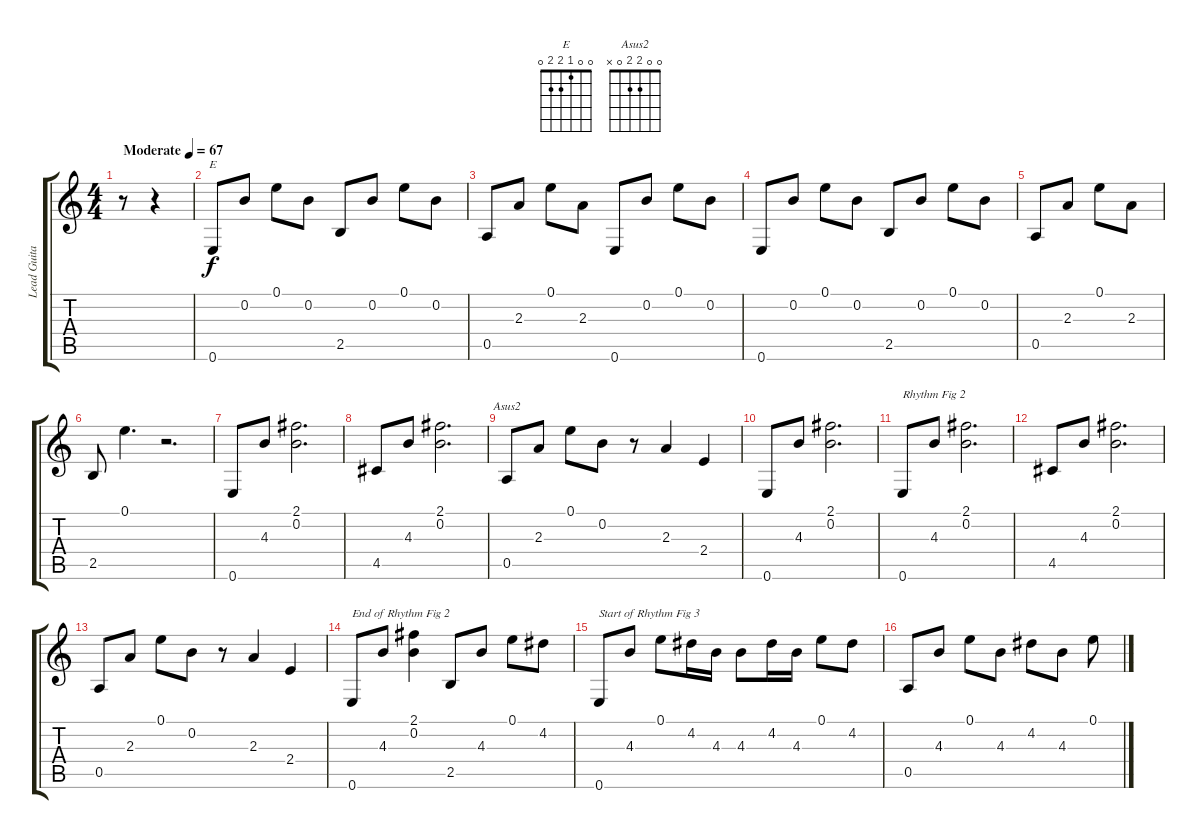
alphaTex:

\track ("Lead Guitar - Vivian Campbell" "Lead Guita") {solo instrument overdrivenguitar}
\staff {score tabs}
\tuning (E4 B3 G3 D3 A2 E2) {hide}
\chord ("E" 0 0 1 2 2 0)
\chord ("Asus2" 0 0 2 2 0 x)
\ts (4 4)
\tempo (67 "Moderate")
\clef g2
\ks c
r.8{dy f instrument overdrivenguitar} r.4 |
0.6.8{ch "E"} 0.2.8 0.1.8 0.2.8 2.5.8 0.2.8 0.1.8 0.2.8 |
0.5.8 2.3.8 0.1.8 2.3.8 0.6.8 0.2.8 0.1.8 0.2.8 |
0.6.8 0.2.8 0.1.8 0.2.8 2.5.8 0.2.8 0.1.8 0.2.8 |
0.5.8 2.3.8 0.1.8 2.3.8 |
2.5.8 0.1.4{d} r.2{d} |
0.6.8 4.3.8 (2.1 0.2).2{d} |
4.5.8 4.3.8 (2.1 0.2).2{d} |
0.5.8{ch "Asus2"} 2.3.8 0.1.8 0.2.8 r.8 2.3.4 2.4.4 |
0.6.8 4.3.8 (2.1 0.2).2{d} |
0.6.8{txt "Rhythm Fig 2"} 4.3.8 (2.1 0.2).2{d} |
4.5.8 4.3.8 (2.1 0.2).2{d} |
0.5.8 2.3.8 0.1.8 0.2.8 r.8 2.3.4 2.4.4 |
0.6.8{txt "End of Rhythm Fig 2"} 4.3.8 (2.1 0.2).4 2.5.8 4.3.8 0.1.8 4.2.8 |
0.6.8{txt "Start of Rhythm Fig 3"} 4.3.8 0.1.8 4.2.16 4.3.16 4.3.8 4.2.16 4.3.16 0.1.8 4.2.8 |
0.5.8 4.3.8 0.1.8 4.3.8 4.2.8 4.3.8 0.1.8
